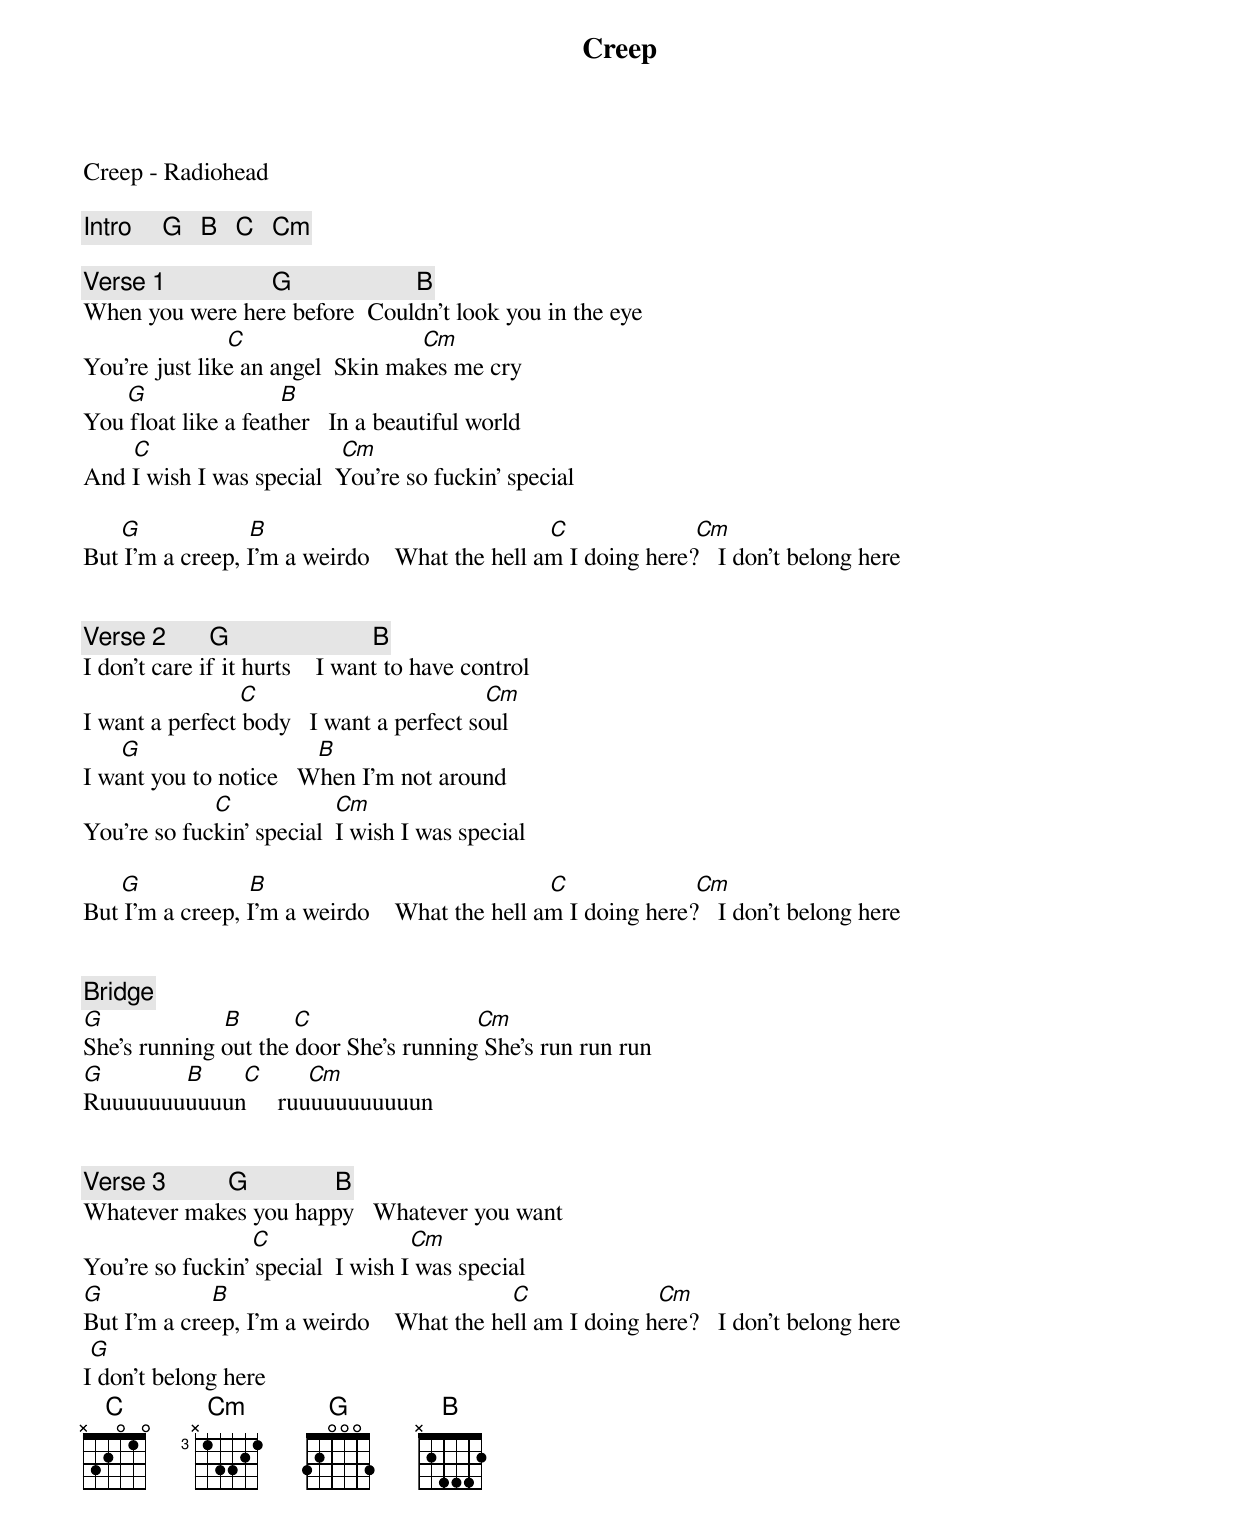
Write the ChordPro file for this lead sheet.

{title: Creep}
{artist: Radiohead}
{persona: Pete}
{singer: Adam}
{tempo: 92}
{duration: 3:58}
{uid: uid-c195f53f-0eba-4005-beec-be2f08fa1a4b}
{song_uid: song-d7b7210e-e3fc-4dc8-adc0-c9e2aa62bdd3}



Creep - Radiohead

{comment: Intro     G   B   C   Cm}

{comment: Verse 1        	        G              					 B}
When you were here before		Couldn't look you in the eye
                     	 [C]			                         [Cm]
You're just like an angel		Skin makes me cry
       [G]              				   [B]
You float like a feather			In a beautiful world
        [C]			                           [Cm]
And I wish I was special		You're so fuckin' special

      [G]	                [B]		                                           [C]              	     [Cm]
But I'm a creep, I'm a weirdo    What the hell am I doing here?   I don't belong here


{comment: Verse 2 	     G              		 	 		  B}
I don't care if it hurts 			I want to have control
                         [C]		                         		       [Cm]
I want a perfect body			I want a perfect soul
      [G]              		     		     [B]
I want you to notice			When I'm not around
                    	[C]			          	  [Cm]
You're so fuckin' special		I wish I was special

      [G]	                [B]		                                           [C]              	     [Cm]
But I'm a creep, I'm a weirdo    What the hell am I doing here?   I don't belong here


{comment: Bridge}
[G]          		       [B]       	[C]              		          [Cm]
She's running out the door	She's running	She's run run run
[G]       	     [B]      [C]     		[Cm]
Ruuuuuuuuuuun     ruuuuuuuuuuun


{comment: Verse 3 		       G			     	     B}
Whatever makes you happy 		Whatever you want
                           [C]			                   [Cm]
You're so fuckin' special		I wish I was special
[G]	                [B]		                                           [C]              	     [Cm]
But I'm a creep, I'm a weirdo    What the hell am I doing here?   I don't belong here
 [G]
I don't belong here
